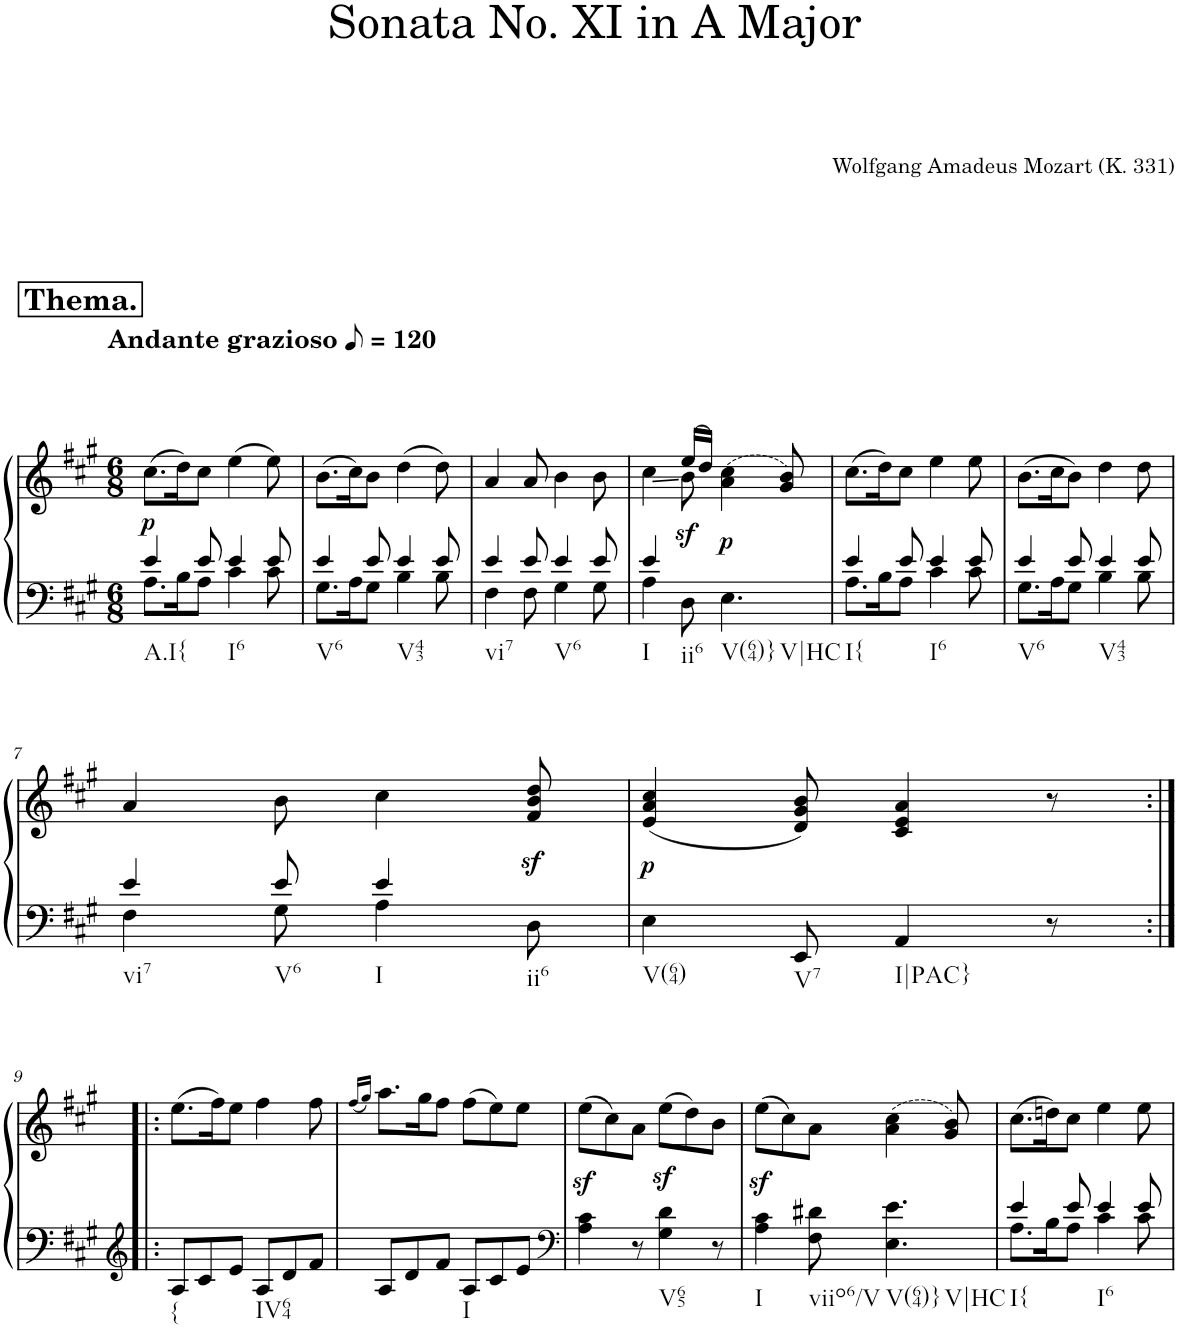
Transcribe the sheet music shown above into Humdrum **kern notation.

**kern	**kern	**dynam
*part1	*part1	*part1
*staff2	*staff1	*staff1/2
*I"Piano	*	*
*I'Pno.	*	*
*clefF4	*clefG2	*
*k[f#c#g#]	*k[f#c#g#]	*
*M6/8	*M6/8	*
*MM60	*MM60	*
!!LO:REH:place=s1:a:B:cj:fs=14:t=Thema.
=1	=1	=1
*^	*	*
!	!	!LO:TX:a:B:t=Andante grazioso	!
!LO:TX:b:t=A.I{	!	!	!
!	!	!	!LO:DY:b
4e/	8.A\L	(8.cc#\L	p
.	16B\K	16dd\K)	.
8e/	8A\J	8cc#\J	.
!LO:TX:b:t=I6	!	!	!
4e/	4c#\	(4ee\	.
8e/	8c#\	8ee\)	.
=2	=2	=2	=2
!LO:TX:b:t=V6	!	!	!
4e/	8.G#\L	(8.b\L	.
.	16A\K	16cc#\K)	.
8e/	8G#\J	8b\J	.
!LO:TX:b:t=V43	!	!	!
4e/	4B\	(4dd\	.
8e/	8B\	8dd\)	.
=3	=3	=3	=3
!LO:TX:b:t=vi7	!	!	!
4e/	4F#\	4a/	.
8e/	8F#\	8a/	.
!LO:TX:b:t=V6	!	!	!
4e/	4G#\	4b\	.
8e/	8G#\	8b\	.
=4	=4	=4	=4
*	*	*^	*
!LO:TX:b:t=I	!	!	!	!
4e/	4A\	4cc#\	4ryy	.
!LO:TX:b:t=ii6	!	!	!	!
!	!	!	!	!LO:DY:b
8D\	2ryy	(16ee/LL	8b\	sf
.	.	16dd/JJ)	.	.
!LO:TX:b:t=V(64)}	!	!	!	!
!LO:TX:b:t=V|HC	!	!	!	!
!	!	!	!	!LO:DY:b
4.E\	.	(4a\ 4cc#\	4.ryy	p
.	.	8g#/ 8b/)	.	.
*	*	*v	*v	*
=5	=5	=5	=5
!LO:TX:b:t=I{	!	!	!
4e/	8.A\L	(8.cc#\L	.
.	16B\K	16dd\K)	.
8e/	8A\J	8cc#\J	.
!LO:TX:b:t=I6	!	!	!
4e/	4c#\	4ee\	.
8e/	8c#\	8ee\	.
=6	=6	=6	=6
!LO:TX:b:t=V6	!	!	!
4e/	8.G#\L	(8.b\L	.
.	16A\K	16cc#\K	.
8e/	8G#\J	8b\J)	.
!LO:TX:b:t=V43	!	!	!
4e/	4B\	4dd\	.
8e/	8B\	8dd\	.
!!LO:LB:g=z
=7	=7	=7	=7
!LO:TX:b:t=vi7	!	!	!
4e/	4F#\	4a/	.
!LO:TX:b:t=V6	!	!	!
8e/	8G#\	8b\	.
!LO:TX:b:t=I	!	!	!
4e/	4A\	4cc#\	.
!LO:TX:b:t=ii6	!	!	!
8D\	8ryy	8f#/z< 8b/z< 8dd/z<	.
=8	=8	=8	=8
!LO:TX:b:t=V(64)	!	!	!
!	!	!	!LO:DY:b
*v	*v	*	*
4E\	(4e/ 4a/ 4cc#/	p
!LO:TX:b:t=V7	!	!
8EE/	8d/ 8g#/ 8b/)	.
!LO:TX:b:t=I|PAC}	!	!
4AA/	4c#/ 4e/ 4a/	.
8r	8r	.
!!LO:LB:g=z
=9:|!|:	=9:|!|:	=9:|!|:
*clefG2	*	*
!LO:TX:b:t={	!	!
8A/L	(8.ee\L	.
8c#/	.	.
.	16ff#\K)	.
8e/J	8ee\J	.
!LO:TX:b:t=IV64	!	!
8A/L	4ff#\	.
8d/	.	.
8f#/J	8ff#\	.
=10	=10	=10
.	(16qff#/LL	.
.	16qgg#/JJ)	.
8A/L	8.aa\L	.
8d/	.	.
.	16gg#\K	.
8f#/J	8ff#\J	.
!LO:TX:b:t=I	!	!
8A/L	(8ff#\L	.
8c#/	8ee\)	.
8e/J	8ee\J	.
=11	=11	=11
*clefF4	*	*
4A\ 4c#\	(8eez<\L	.
.	8cc#\)	.
8r	8a\J	.
!LO:TX:b:t=V65	!	!
4G#\ 4d\	(8eez<\L	.
.	8dd\)	.
8r	8b\J	.
=12	=12	=12
!LO:TX:b:t=I	!	!
4A\ 4c#\	(8eez<\L	.
.	8cc#\)	.
!LO:TX:b:t=viio6/V	!	!
8F#\ 8d#X\	8a\J	.
!LO:TX:b:t=V(64)}	!	!
!LO:TX:b:t=V|HC	!	!
4.E\ 4.e\	(4a\ 4cc#\	.
.	8g#/ 8b/)	.
=13	=13	=13
*^	*	*
!LO:TX:b:t=I{	!	!	!
4e/	8.A\L	(8.cc#\L	.
.	16B\K	16ddn\K)	.
8e/	8A\J	8cc#\J	.
!LO:TX:b:t=I6	!	!	!
4e/	4c#\	4ee\	.
8e/	8c#\	8ee\	.
*v	*v	*	*
=	=	=
*-	*-	*-
